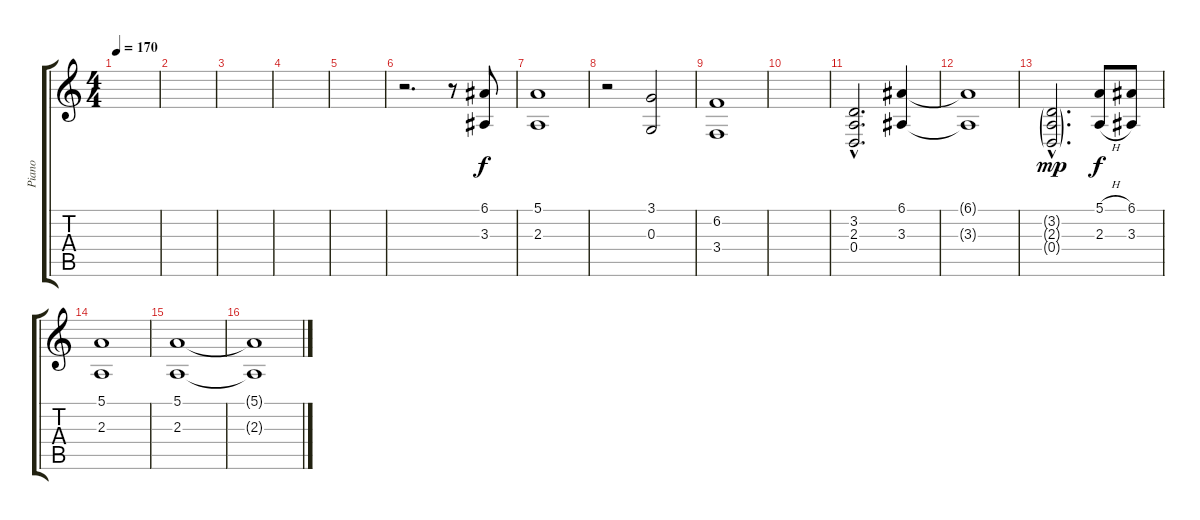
\track ("Piano" "Piano") {instrument electricgrandpiano}
\staff {score tabs}
\tuning (E4 B3 G3 D3 A2 E2) {hide}
\ts (4 4)
\tempo 170
\clef g2
\ks c
|
|
|
|
|
r.2{d} r.8 (6.1 3.3).8 |
(5.1 2.3).1 |
r.2 (3.1 0.3).2 |
(6.2 3.4).1 |
|
(3.2{hac} 2.3{hac} 0.4{hac}).2{d} (6.1 3.3).4 |
(6.1{t} 3.3{t}).1 |
(3.2{g hac} 2.3{g hac} 0.4{g hac}).2{d dy mp} (5.1{h} 2.3{h}).8{dy f} (6.1 3.3).8 |
(5.1 2.3).1 |
(5.1 2.3).1 |
(5.1{t} 2.3{t}).1
